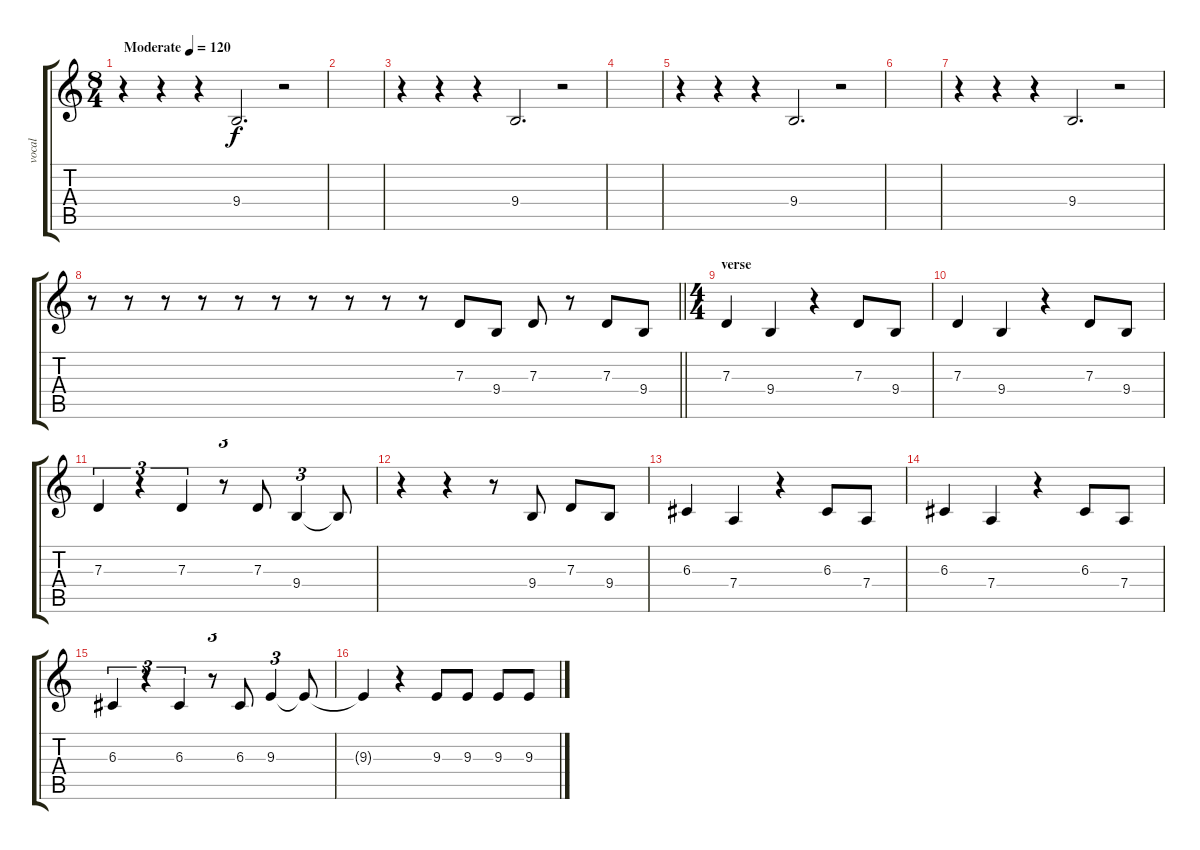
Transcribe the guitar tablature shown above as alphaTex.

\track ("vocal" "vocal") {instrument tenorsax}
\staff {score tabs}
\tuning (E4 B3 G3 D3 A2 E2) {hide}
\ts (8 4)
\tempo (120 "Moderate")
\tempo 160
\tempo (120 "Moderate")
\clef g2
\ks c
r.4{dy f instrument tenorsax} r.4 r.4 9.4.2{d} r.2 |
|
r.4 r.4 r.4 9.4.2{d} r.2 |
|
r.4 r.4 r.4 9.4.2{d} r.2 |
|
r.4 r.4 r.4 9.4.2{d} r.2 |
\barLineRight lightlight
r.8 r.8 r.8 r.8 r.8 r.8 r.8 r.8 r.8 r.8 7.3.8 9.4.8 7.3.8 r.8 7.3.8 9.4.8 |
\ts (4 4)
\section ("" "verse")
7.3.4 9.4.4 r.4 7.3.8 9.4.8 |
7.3.4 9.4.4 r.4 7.3.8 9.4.8 |
7.3.4{tu (3 2)} r.4{tu (3 2)} 7.3.4{tu (3 2)} r.8{tu (3 2)} 7.3.8 9.4.4{tu (3 2)} 9.4{t}.8 |
r.4 r.4 r.8 9.4.8 7.3.8 9.4.8 |
6.3.4 7.4.4 r.4 6.3.8 7.4.8 |
6.3.4 7.4.4 r.4 6.3.8 7.4.8 |
6.3.4{tu (3 2)} r.4{tu (3 2)} 6.3.4{tu (3 2)} r.8{tu (3 2)} 6.3.8 9.3.4{tu (3 2)} 9.3{t}.8 |
9.3{t}.4 r.4 9.3.8 9.3.8 9.3.8 9.3.8
